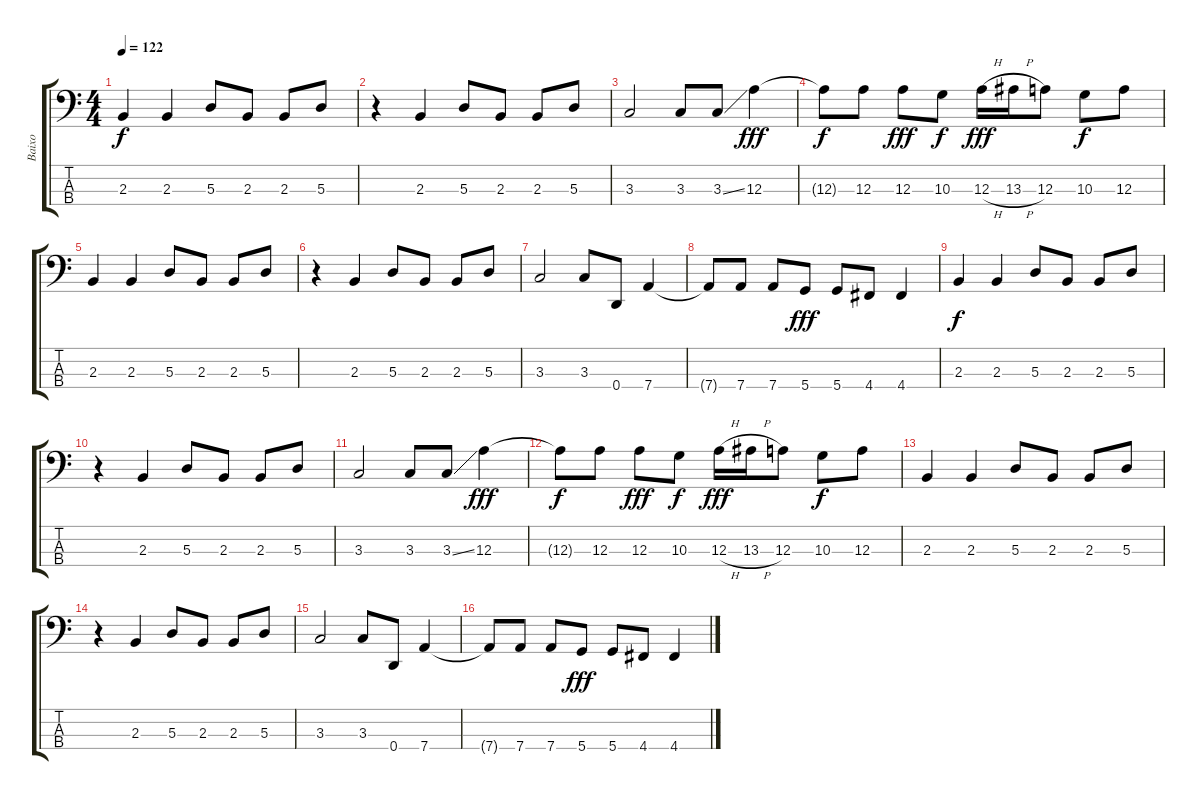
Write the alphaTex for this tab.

\track ("Baixo" "Baixo") {instrument electricbasspick}
\staff {score tabs}
\tuning (G2 D2 A1 D1) {hide}
\ts (4 4)
\tempo 122
\clef f4
\ks c
2.3.4{dy f} 2.3.4 5.3.8 2.3.8 2.3.8 5.3.8 |
r.4 2.3.4 5.3.8 2.3.8 2.3.8 5.3.8 |
3.3.2 3.3.8 3.3{ss}.8 12.3.4{dy fff} |
12.3{t}.8{dy f} 12.3.8 12.3.8{dy fff} 10.3.8{dy f} 12.3{h}.16{dy fff} 13.3{h}.16 12.3.8 10.3.8{dy f} 12.3.8 |
2.3.4 2.3.4 5.3.8 2.3.8 2.3.8 5.3.8 |
r.4 2.3.4 5.3.8 2.3.8 2.3.8 5.3.8 |
3.3.2 3.3.8 0.4.8 7.4.4 |
7.4{t}.8 7.4.8 7.4.8 5.4.8{dy fff} 5.4.8 4.4.8 4.4.4 |
2.3.4{dy f} 2.3.4 5.3.8 2.3.8 2.3.8 5.3.8 |
r.4 2.3.4 5.3.8 2.3.8 2.3.8 5.3.8 |
3.3.2 3.3.8 3.3{ss}.8 12.3.4{dy fff} |
12.3{t}.8{dy f} 12.3.8 12.3.8{dy fff} 10.3.8{dy f} 12.3{h}.16{dy fff} 13.3{h}.16 12.3.8 10.3.8{dy f} 12.3.8 |
2.3.4 2.3.4 5.3.8 2.3.8 2.3.8 5.3.8 |
r.4 2.3.4 5.3.8 2.3.8 2.3.8 5.3.8 |
3.3.2 3.3.8 0.4.8 7.4.4 |
7.4{t}.8 7.4.8 7.4.8 5.4.8{dy fff} 5.4.8 4.4.8 4.4.4
